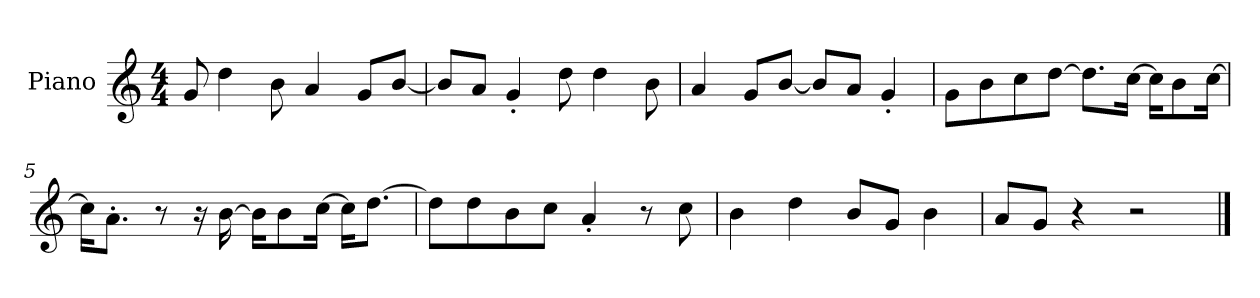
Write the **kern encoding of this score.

**kern
*part1
*staff1
*I"Piano
*I'P-no
*clefG2
*k[]
*M4/4
*MM90
=1
8g/
4dd\
8b\
4a/
8g/L
[8b/J
=2
8b/L]
8a/J
4g'/
8dd\
4dd\
8b\
=3
4a/
8g/L
[8b/J
8b/L]
8a/J
4g'/
=4
8g\L
8b\
8cc\
[8dd\J
8.dd\L]
[16cc\Jk
16cc\KL]
8b\
[16cc\Jk
=5
16cc\KL]
8.a'\J
8r
16r
[16b\
16b\KL]
8b\
[16cc\Jk
16cc\KL]
[8.dd\J
!!LO:LB:g=z
=6
8dd\L]
8dd\
8b\
8cc\J
4a'/
8r
8cc\
=7
4b\
4dd\
8b/L
8g/J
4b\
=8
8a/L
8g/J
4r
2r
==
*-
